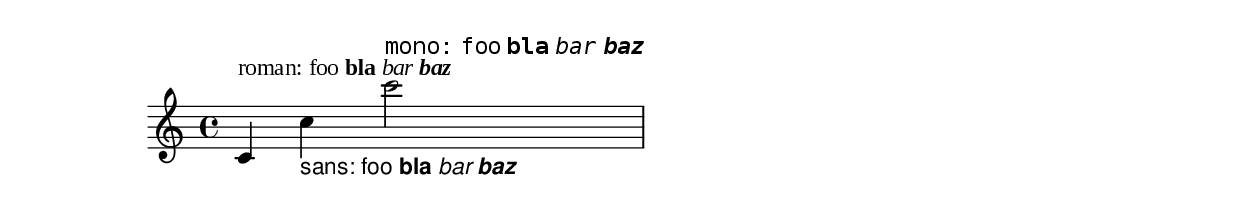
%% Do not edit this file; it is auto-generated from LSR http://lsr.dsi.unimi.it
%% This file is in the public domain.
\version "2.11.53"

\header {
  lsrtags = "text, tweaks-and-overrides"

  texidoc = "
The default font families for text can be overridden with
@code{make-pango-font-tree}. 

"
  doctitle = "Changing the default text font family"
} % begin verbatim
\paper {
  % change for other default global staff size. 
  myStaffSize = #20
  %{
     run
         lilypond -dshow-available-fonts blabla
     to show all fonts available in the process log.  
  %}

  #(define fonts
    (make-pango-font-tree "Times New Roman"
                          "Nimbus Sans"
                          "Luxi Mono"
;;                        "Helvetica"
;;                        "Courier"
     (/ myStaffSize 20)))
}

\relative {
  c'^\markup {
    roman: foo \bold bla \italic bar \italic \bold baz 
  }
  c'_\markup {
    \override #'(font-family . sans)
    {
      sans: foo \bold bla \italic bar \italic \bold baz
    }
  }
  c'2^\markup {
    \override #'(font-family . typewriter)
    {
      mono: foo \bold bla \italic bar \italic \bold baz
    }
  }
}  

